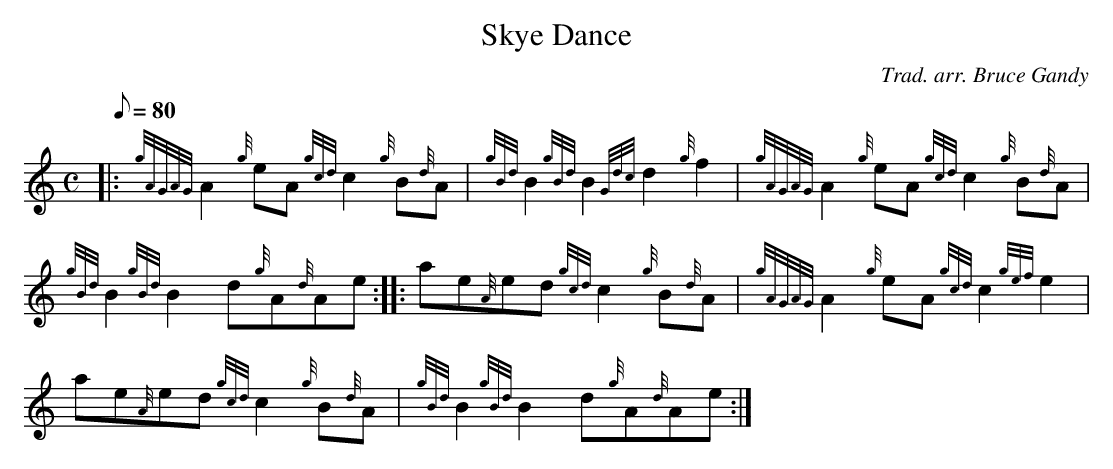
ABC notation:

X:1
T:Skye Dance
M:C
L:1/8
Q:80
C:Trad. arr. Bruce Gandy
K:HP
|: {gAGAG}A2{g}eA{gcd}c2{g}B{d}A | \
{gBd}B2{gBd}B2{Gdc}d2{g}f2 | \
{gAGAG}A2{g}eA{gcd}c2{g}B{d}A |
{gBd}B2{gBd}B2d{g}A{d}Ae :: \
ae{A}ed{gcd}c2{g}B{d}A | \
{gAGAG}A2{g}eA{gcd}c2{gef}e2 |
ae{A}ed{gcd}c2{g}B{d}A | \
{gBd}B2{gBd}B2d{g}A{d}Ae :|
